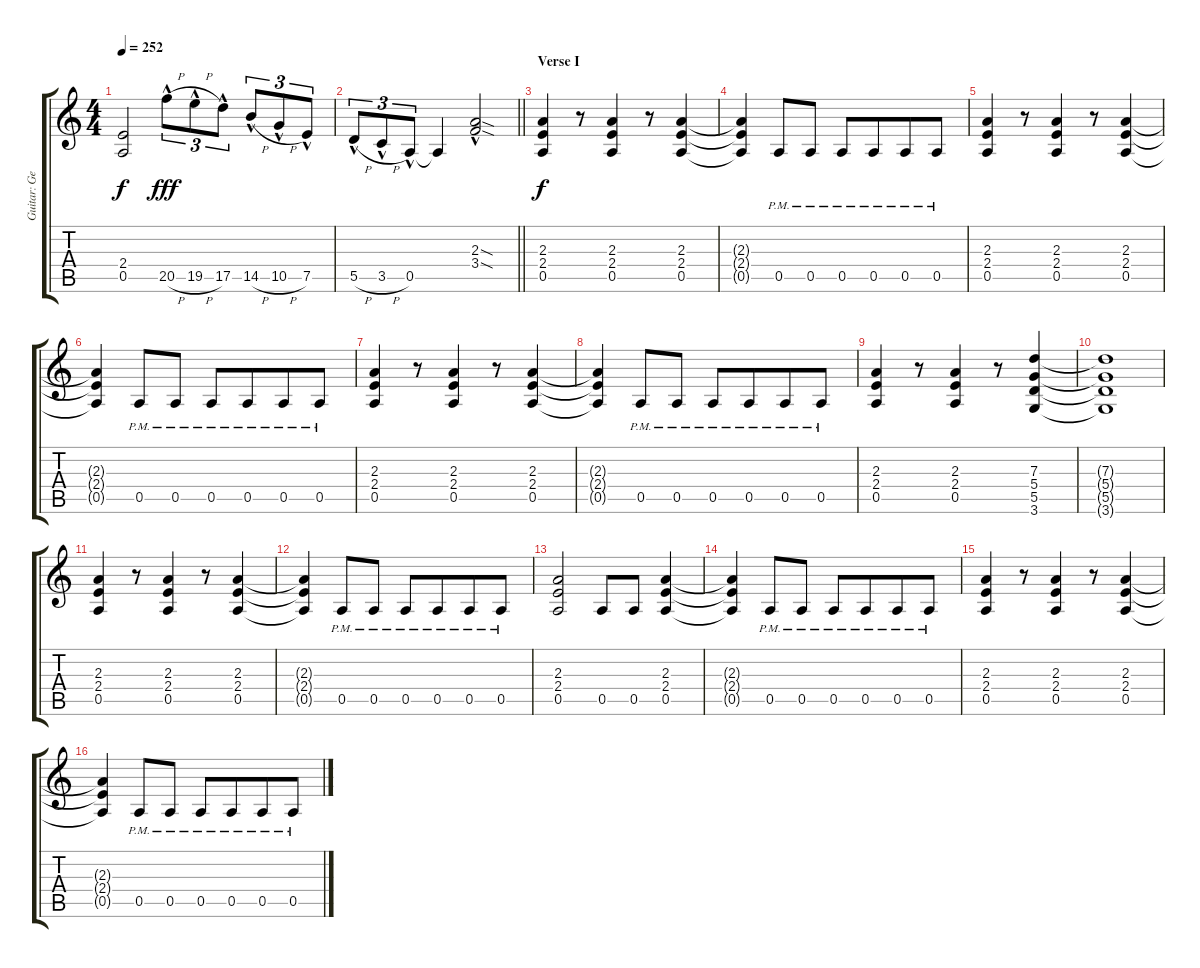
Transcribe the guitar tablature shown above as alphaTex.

\track ("Guitar: George" "Guitar: Ge") {instrument overdrivenguitar}
\staff {score tabs}
\tuning (E4 B3 G3 D3 A2 E2) {hide}
\ts (4 4)
\tempo 252
\clef g2
\ks c
(2.4 0.5).2{dy f} 20.5{h hac}.8{tu (3 2) dy fff} 19.5{h hac}.8{tu (3 2)} 17.5{hac}.8{tu (3 2)} 14.5{h hac}.8{tu (3 2)} 10.5{h hac}.8{tu (3 2)} 7.5{hac}.8{tu (3 2)} |
\barLineRight lightlight
5.5{h hac}.8{tu (3 2)} 3.5{h hac}.8{tu (3 2)} 0.5{hac}.8{tu (3 2)} 0.5{t}.4 (2.3{sod hac} 3.4{sod hac}).2 |
\section ("" "Verse I")
(2.3 2.4 0.5).4{dy f} r.8 (2.3 2.4 0.5).4 r.8 (2.3 2.4 0.5).4 |
(2.3{t} 2.4{t} 0.5{t}).4{beam merge} 0.5{pm}.8 0.5{pm}.8 0.5{pm}.8 0.5{pm}.8{beam merge} 0.5{pm}.8 0.5{pm}.8 |
(2.3 2.4 0.5).4 r.8 (2.3 2.4 0.5).4 r.8 (2.3 2.4 0.5).4 |
(2.3{t} 2.4{t} 0.5{t}).4{beam merge} 0.5{pm}.8 0.5{pm}.8 0.5{pm}.8 0.5{pm}.8{beam merge} 0.5{pm}.8 0.5{pm}.8 |
(2.3 2.4 0.5).4 r.8 (2.3 2.4 0.5).4 r.8 (2.3 2.4 0.5).4 |
(2.3{t} 2.4{t} 0.5{t}).4{beam merge} 0.5{pm}.8 0.5{pm}.8 0.5{pm}.8 0.5{pm}.8{beam merge} 0.5{pm}.8 0.5{pm}.8 |
(2.3 2.4 0.5).4 r.8 (2.3 2.4 0.5).4 r.8 (7.3 5.4 5.5 3.6).4 |
(7.3{t} 5.4{t} 5.5{t} 3.6{t}).1 |
(2.3 2.4 0.5).4 r.8 (2.3 2.4 0.5).4 r.8 (2.3 2.4 0.5).4 |
(2.3{t} 2.4{t} 0.5{t}).4{beam merge} 0.5{pm}.8 0.5{pm}.8 0.5{pm}.8 0.5{pm}.8{beam merge} 0.5{pm}.8 0.5{pm}.8 |
(2.3 2.4 0.5).2 0.5.8 0.5.8 (2.3 2.4 0.5).4 |
(2.3{t} 2.4{t} 0.5{t}).4{beam merge} 0.5{pm}.8 0.5{pm}.8 0.5{pm}.8 0.5{pm}.8{beam merge} 0.5{pm}.8 0.5{pm}.8 |
(2.3 2.4 0.5).4 r.8 (2.3 2.4 0.5).4 r.8 (2.3 2.4 0.5).4 |
(2.3{t} 2.4{t} 0.5{t}).4{beam merge} 0.5{pm}.8 0.5{pm}.8 0.5{pm}.8 0.5{pm}.8{beam merge} 0.5{pm}.8 0.5{pm}.8
